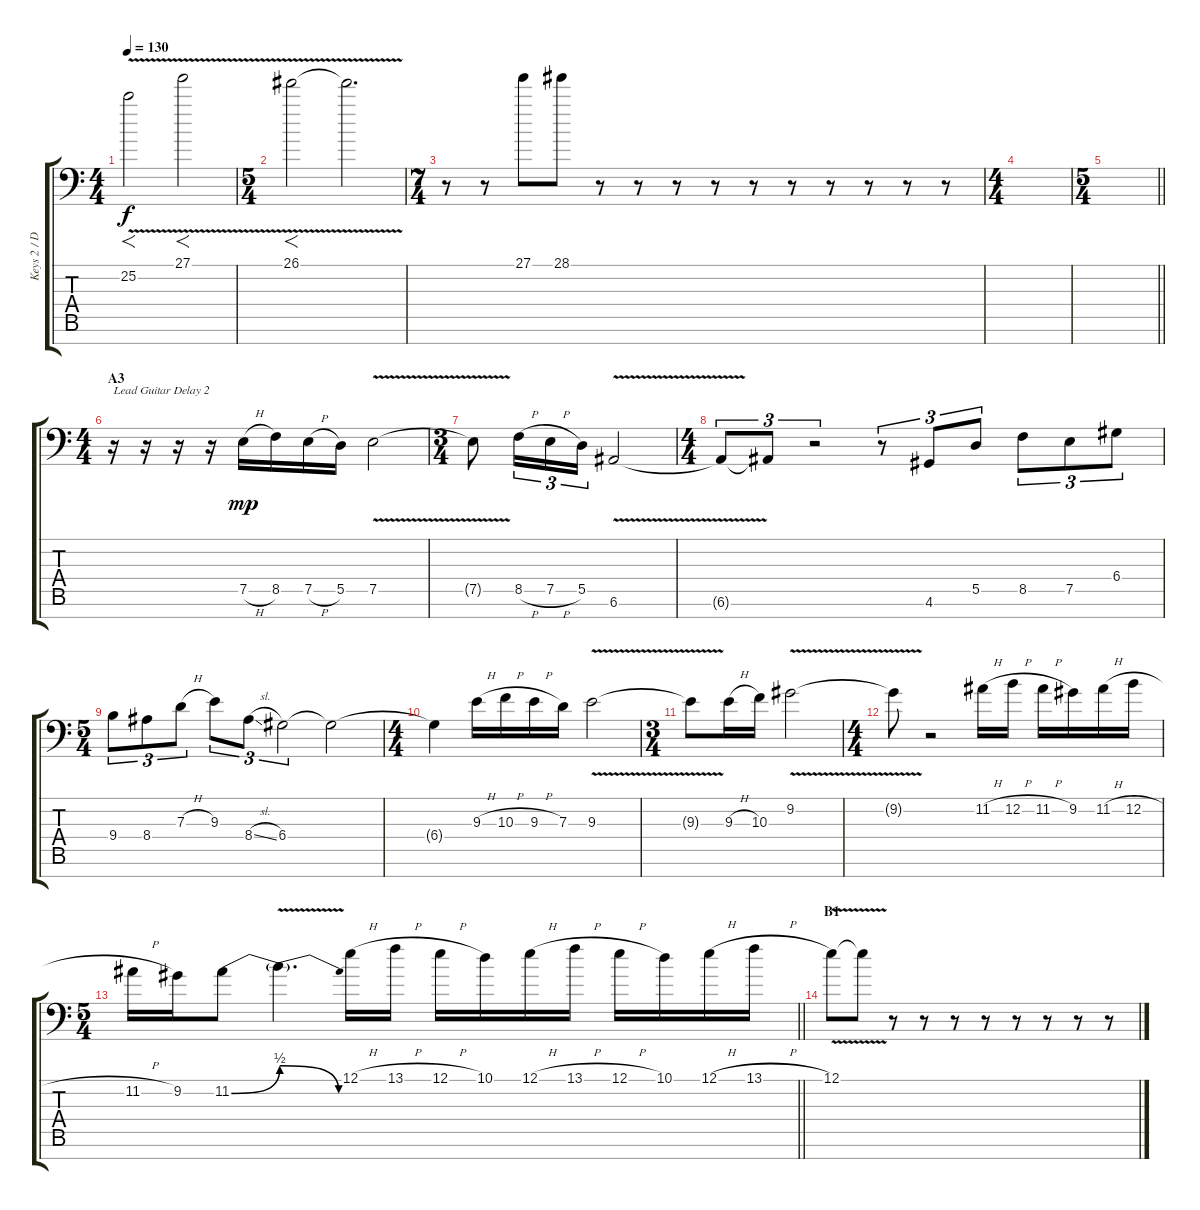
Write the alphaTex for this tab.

\track ("Keys 2 / Delay 2" "Keys 2 / D") {instrument synthstrings2}
\staff {score tabs}
\tuning (E4 B3 G3 D3 A2 E2 A1) {hide}
\ts (4 4)
\tempo 130
\clef f4
\ks c
25.2{v}.2{f dy f} 27.1{v}.2{f} |
\ts (5 4)
26.1{v}.2{f} 26.1{t}.2{d} |
\ts (7 4)
r.8 r.8 27.1.8 28.1.8 r.8 r.8 r.8 r.8 r.8 r.8 r.8 r.8 r.8 r.8 |
\ts (4 4)
|
\ts (5 4)
\barLineRight lightlight
|
\ts (4 4)
\section ("" "A3")
r.16{txt "Lead Guitar Delay 2"} r.16{volume 16 balance 16 instrument distortionguitar} r.16 r.16 7.5{h}.16{dy mp} 8.5.16 7.5{h}.16 5.5.16 7.5{v}.2 |
\ts (3 4)
7.5{t}.8 8.5{h}.16{tu (3 2)} 7.5{h}.16{tu (3 2)} 5.5.16{tu (3 2)} 6.6{v}.2 |
\ts (4 4)
6.6{t}.8{tu (3 2)} 6.6{t}.8{tu (3 2)} r.2{tu (3 2)} r.8{tu (3 2)} 4.6.8{tu (3 2)} 5.5.8{tu (3 2)} 8.5.8{tu (3 2)} 7.5.8{tu (3 2)} 6.4.8{tu (3 2)} |
\ts (5 4)
9.4.8{tu (3 2)} 8.4.8{tu (3 2)} 7.3{h}.8{tu (3 2)} 9.3.8{tu (3 2)} 8.4{sl}.8{tu (3 2)} 6.4.2{tu (3 2)} 6.4{t}.2 |
\ts (4 4)
6.4{t}.4 9.3{h}.16 10.3{h}.16 9.3{h}.16 7.3.16 9.3{v}.2 |
\ts (3 4)
9.3{t}.8 9.3{h}.16 10.3.16 9.2{v}.2 |
\ts (4 4)
9.2{t}.8 r.2 11.2{h}.16 12.2{h}.16 11.2{h}.16 9.2.16 11.2{h}.16 12.2{h}.16 |
\ts (5 4)
\barLineRight lightlight
11.2{h}.16 9.2.16 11.2{be (bend 0 0 60 2)}.8 11.2{be (release 0 2 60 0) v t}.4{d} 12.1{h}.16 13.1{h}.16 12.1{h}.16 10.1.16 12.1{h}.16 13.1{h}.16 12.1{h}.16 10.1.16 12.1{h}.16 13.1{h}.16 |
\section ("" "B1")
12.1{v}.8 12.1{v t}.8 r.8 r.8 r.8 r.8 r.8 r.8 r.8 r.8
